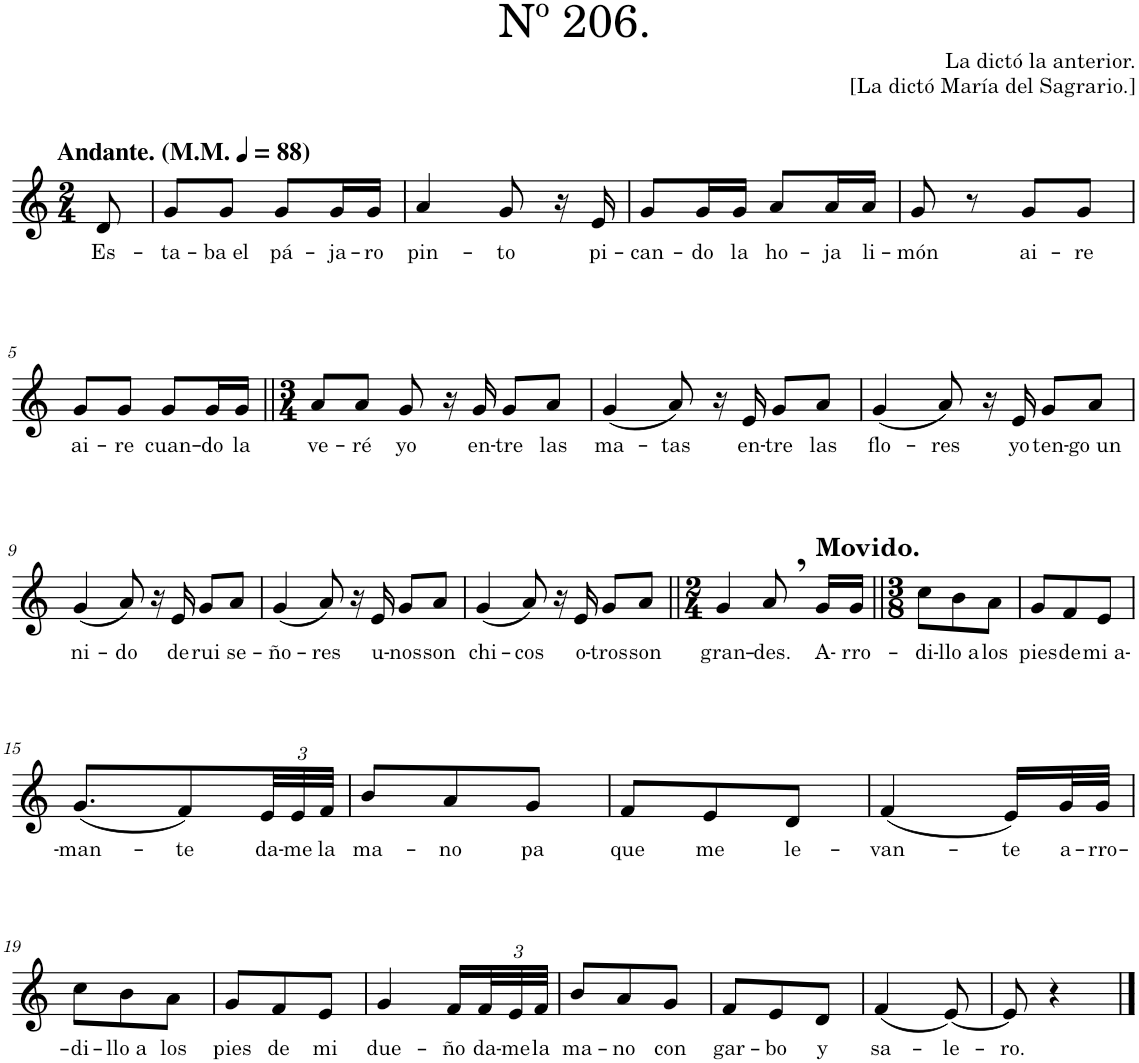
**kern	**text
*part1	*part1
*staff1	*staff1
*I"Piano	*
*I'Pno.	*
*clefG2	*
*k[]	*
*M2/4	*
*MM88	*
=	=
!LO:TX:a:B:t=Andante. (M.M.	!
!LO:TX:a:B:t=)	!
!	!LO:LY:b
8d/	Es-
=1	=1
!	!LO:LY:b
8g/L	-ta-
!	!LO:LY:b
8g/J	-ba el
!	!LO:LY:b
8g/L	pá-
!	!LO:LY:b
16g/L	-ja-
!	!LO:LY:b
16g/JJ	-ro
=2	=2
!	!LO:LY:b
4a/	pin-
!	!LO:LY:b
8g/	-to
16r	.
!	!LO:LY:b
16e/	pi-
=3	=3
!	!LO:LY:b
8g/L	-can-
!	!LO:LY:b
16g/L	-do
!	!LO:LY:b
16g/JJ	la
!	!LO:LY:b
8a/L	ho-
!	!LO:LY:b
16a/L	-ja
!	!LO:LY:b
16a/JJ	li-
=4	=4
!	!LO:LY:b
8g/	-món
8r	.
!	!LO:LY:b
8g/L	ai-
!	!LO:LY:b
8g/J	-re
!!LO:LB:g=z
=5	=5
!	!LO:LY:b
8g/L	ai-
!	!LO:LY:b
8g/J	-re
!	!LO:LY:b
8g/L	cuan-
!	!LO:LY:b
16g/L	-do
!	!LO:LY:b
16g/JJ	la
=6||	=6||
*M3/4	*
!	!LO:LY:b
8a/L	ve-
!	!LO:LY:b
8a/J	-ré
!	!LO:LY:b
8g/	yo
16r	.
!	!LO:LY:b
16g/	en-
!	!LO:LY:b
8g/L	-tre
!	!LO:LY:b
8a/J	las
=7	=7
!	!LO:LY:b
(4g/	ma-
!	!LO:LY:b
8a/)	-tas
16r	.
!	!LO:LY:b
16e/	en-
!	!LO:LY:b
8g/L	-tre
!	!LO:LY:b
8a/J	las
=8	=8
!	!LO:LY:b
(4g/	flo-
!	!LO:LY:b
8a/)	-res
16r	.
!	!LO:LY:b
16e/	yo
!	!LO:LY:b
8g/L	ten-
!	!LO:LY:b
8a/J	-go un
!!LO:LB:g=z
=9	=9
!	!LO:LY:b
(4g/	ni-
!	!LO:LY:b
8a/)	-do
16r	.
!	!LO:LY:b
16e/	de
!	!LO:LY:b
8g/L	rui
!	!LO:LY:b
8a/J	se-
=10	=10
!	!LO:LY:b
(4g/	-ño-
!	!LO:LY:b
8a/)	-res
16r	.
!	!LO:LY:b
16e/	u-
!	!LO:LY:b
8g/L	-nos
!	!LO:LY:b
8a/J	son
=11	=11
!	!LO:LY:b
(4g/	chi-
!	!LO:LY:b
8a/)	-cos
16r	.
!	!LO:LY:b
16e/	o-
!	!LO:LY:b
8g/L	-tros
!	!LO:LY:b
8a/J	son
=12||	=12||
*M2/4	*
!	!LO:LY:b
4g/	gran-
!	!LO:LY:b
8a,/	-des.
!LO:TX:a:B:t=Movido.	!
!	!LO:LY:b
16g/LL	A-
!	!LO:LY:b
16g/JJ	-rro-
=13||	=13||
*M3/8	*
!	!LO:LY:b
8cc\L	-di-
!	!LO:LY:b
8b\	-llo a
!	!LO:LY:b
8a\J	los
=14	=14
!	!LO:LY:b
8g/L	pies
!	!LO:LY:b
8f/	de
!	!LO:LY:b
8e/J	mi a-
!!LO:LB:g=z
=15	=15
!	!LO:LY:b
(8.g/L	-man-
!	!LO:LY:b
8f/)	-te
*Xbrackettup	*
!	!LO:LY:b
48e/LL	da-
!	!LO:LY:b
48e/	-me
!	!LO:LY:b
48f/JJJ	la
=16	=16
!	!LO:LY:b
8b/L	ma-
!	!LO:LY:b
8a/	-no
!	!LO:LY:b
8g/J	pa
=17	=17
!	!LO:LY:b
8f/L	que
!	!LO:LY:b
8e/	me
!	!LO:LY:b
8d/J	le-
=18	=18
!	!LO:LY:b
(4f/	-van-
!	!LO:LY:b
16e/LL)	-te
!	!LO:LY:b
32g/L	a-
!	!LO:LY:b
32g/JJJ	-rro-
!!LO:LB:g=z
=19	=19
!	!LO:LY:b
8cc\L	-di-
!	!LO:LY:b
8b\	-llo a
!	!LO:LY:b
8a\J	los
=20	=20
!	!LO:LY:b
8g/L	pies
!	!LO:LY:b
8f/	de
!	!LO:LY:b
8e/J	mi
=21	=21
!	!LO:LY:b
4g/	due-
!	!LO:LY:b
16f/LL	-ño
!	!LO:LY:b
48f/L	da-
!	!LO:LY:b
48e/	-me
!	!LO:LY:b
48f/JJJ	la
=22	=22
!	!LO:LY:b
8b/L	ma-
!	!LO:LY:b
8a/	-no
!	!LO:LY:b
8g/J	con
=23	=23
!	!LO:LY:b
8f/L	gar-
!	!LO:LY:b
8e/	-bo
!	!LO:LY:b
8d/J	y
=24	=24
!	!LO:LY:b
(4f/	sa-
!	!LO:LY:b
[8e/)	-le-
=25	=25
!	!LO:LY:b
8e/]	-ro.
4r	.
==	==
*-	*-
